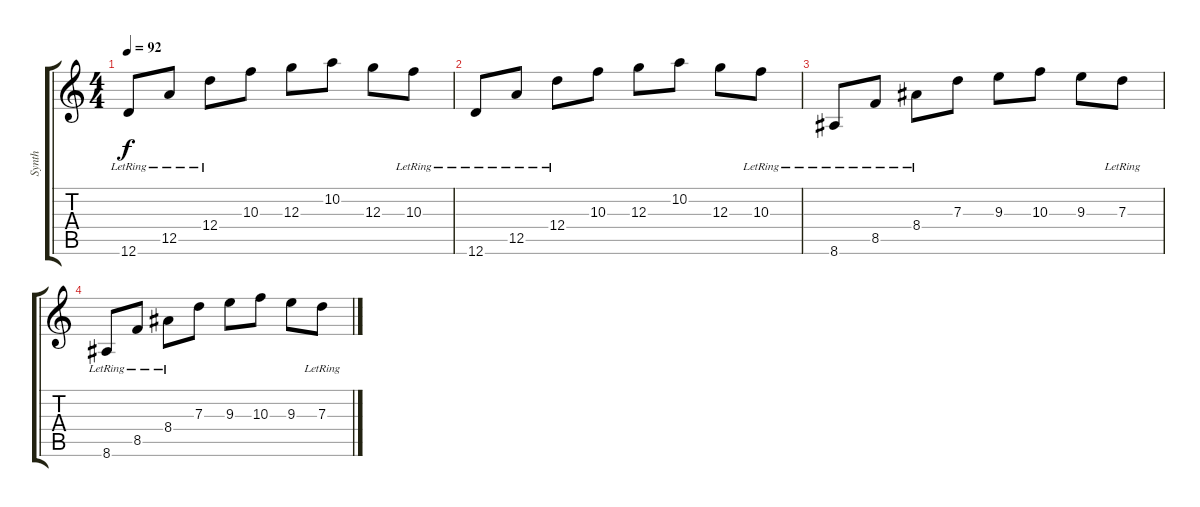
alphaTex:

\track ("Synth" "Synth") {instrument electricguitarjazz}
\staff {score tabs}
\tuning (E4 B3 G3 D3 A2 D2) {hide}
\ts (4 4)
\tempo 92
\clef g2
\ks c
12.6{lr}.8{dy f} 12.5{lr}.8 12.4{lr}.8 10.3.8 12.3.8 10.2.8 12.3.8 10.3{lr}.8 |
12.6{lr}.8 12.5{lr}.8 12.4{lr}.8 10.3.8 12.3.8 10.2.8 12.3.8 10.3{lr}.8 |
8.6{lr}.8 8.5{lr}.8 8.4{lr}.8 7.3.8 9.3.8 10.3.8 9.3.8 7.3{lr}.8 |
8.6{lr}.8 8.5{lr}.8 8.4{lr}.8 7.3.8 9.3.8 10.3.8 9.3.8 7.3{lr}.8
